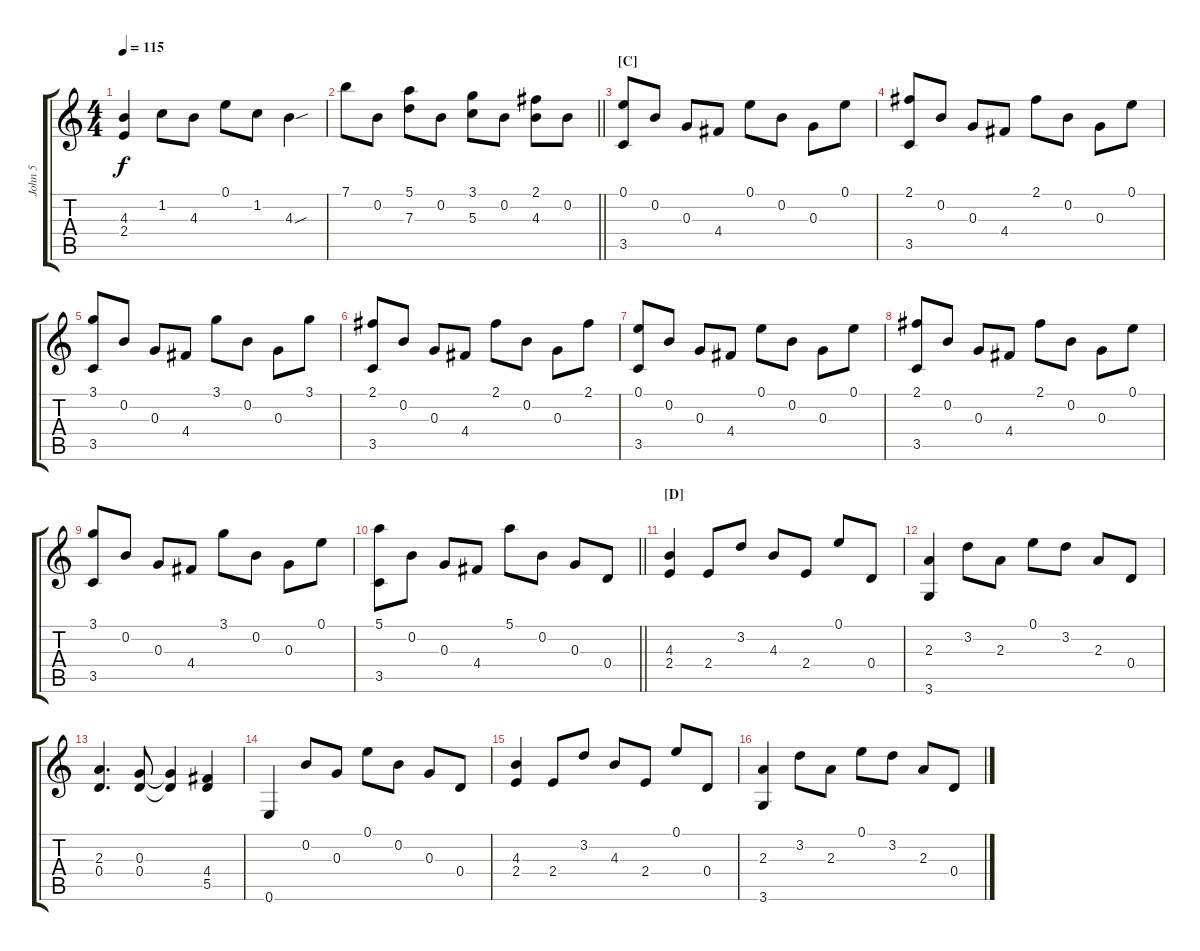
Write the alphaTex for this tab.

\track ("John 5" "John 5") {instrument acousticguitarnylon}
\staff {score tabs}
\tuning (E4 B3 G3 D3 A2 E2) {hide}
\ts (4 4)
\tempo 115
\clef g2
\ks c
(4.3 2.4).4{dy f} 1.2.8 4.3.8 0.1.8 1.2.8 4.3{sou}.4 |
\barLineRight lightlight
7.1.8 0.2.8 (5.1 7.3).8 0.2.8 (3.1 5.3).8 0.2.8 (2.1 4.3).8 0.2.8 |
\section ("" "[C]")
(0.1 3.5).8 0.2.8 0.3.8 4.4.8 0.1.8 0.2.8 0.3.8 0.1.8 |
(2.1 3.5).8 0.2.8 0.3.8 4.4.8 2.1.8 0.2.8 0.3.8 0.1.8 |
(3.1 3.5).8 0.2.8 0.3.8 4.4.8 3.1.8 0.2.8 0.3.8 3.1.8 |
(2.1 3.5).8 0.2.8 0.3.8 4.4.8 2.1.8 0.2.8 0.3.8 2.1.8 |
(0.1 3.5).8 0.2.8 0.3.8 4.4.8 0.1.8 0.2.8 0.3.8 0.1.8 |
(2.1 3.5).8 0.2.8 0.3.8 4.4.8 2.1.8 0.2.8 0.3.8 0.1.8 |
(3.1 3.5).8 0.2.8 0.3.8 4.4.8 3.1.8 0.2.8 0.3.8 0.1.8 |
\barLineRight lightlight
(5.1 3.5).8 0.2.8 0.3.8 4.4.8 5.1.8 0.2.8 0.3.8 0.4.8 |
\section ("" "[D]")
(4.3 2.4).4 2.4.8 3.2.8 4.3.8 2.4.8 0.1.8 0.4.8 |
(2.3 3.6).4 3.2.8 2.3.8 0.1.8 3.2.8 2.3.8 0.4.8 |
(2.3 0.4).4{d} (0.3 0.4).8 (0.3{t} 0.4{t}).4 (4.4 5.5).4 |
0.6.4 0.2.8 0.3.8 0.1.8 0.2.8 0.3.8 0.4.8 |
(4.3 2.4).4 2.4.8 3.2.8 4.3.8 2.4.8 0.1.8 0.4.8 |
(2.3 3.6).4 3.2.8 2.3.8 0.1.8 3.2.8 2.3.8 0.4.8
